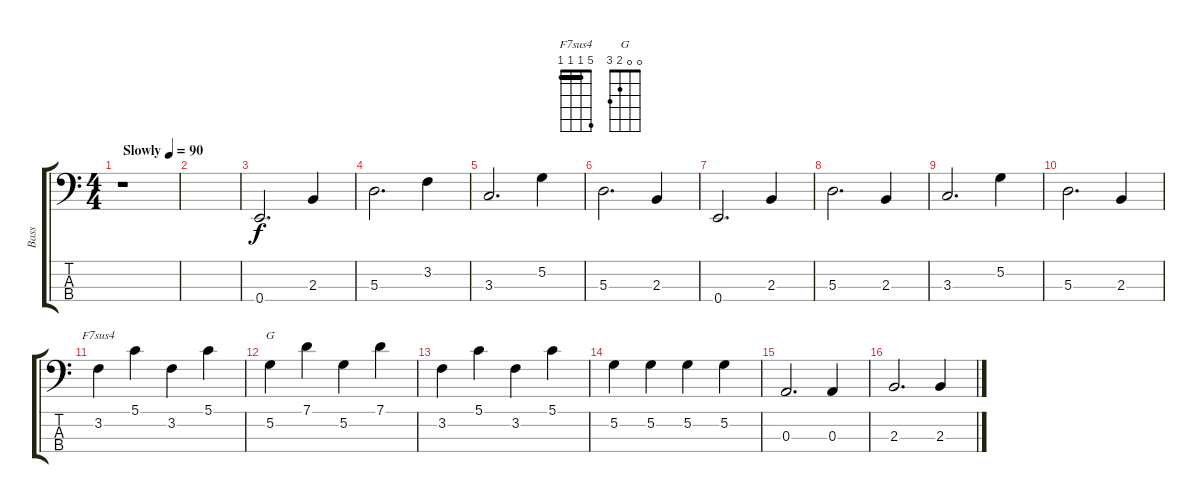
\track ("Bass" "Bass") {instrument electricbassfinger}
\staff {score tabs}
\tuning (G2 D2 A1 E1) {hide}
\chord ("F7sus4" 5 1 1 1) {barre 1}
\chord ("G" 0 0 2 3)
\ts (4 4)
\tempo (90 "Slowly")
\clef f4
\ks c
r.1{dy f instrument electricbassfinger} |
|
0.4.2{d} 2.3.4 |
5.3.2{d} 3.2.4 |
3.3.2{d} 5.2.4 |
5.3.2{d} 2.3.4 |
0.4.2{d} 2.3.4 |
5.3.2{d} 2.3.4 |
3.3.2{d} 5.2.4 |
5.3.2{d} 2.3.4 |
3.2.4{ch "F7sus4"} 5.1.4 3.2.4 5.1.4 |
5.2.4{ch "G"} 7.1.4 5.2.4 7.1.4 |
3.2.4 5.1.4 3.2.4 5.1.4 |
5.2.4 5.2.4 5.2.4 5.2.4 |
0.3.2{d} 0.3.4 |
2.3.2{d} 2.3.4
